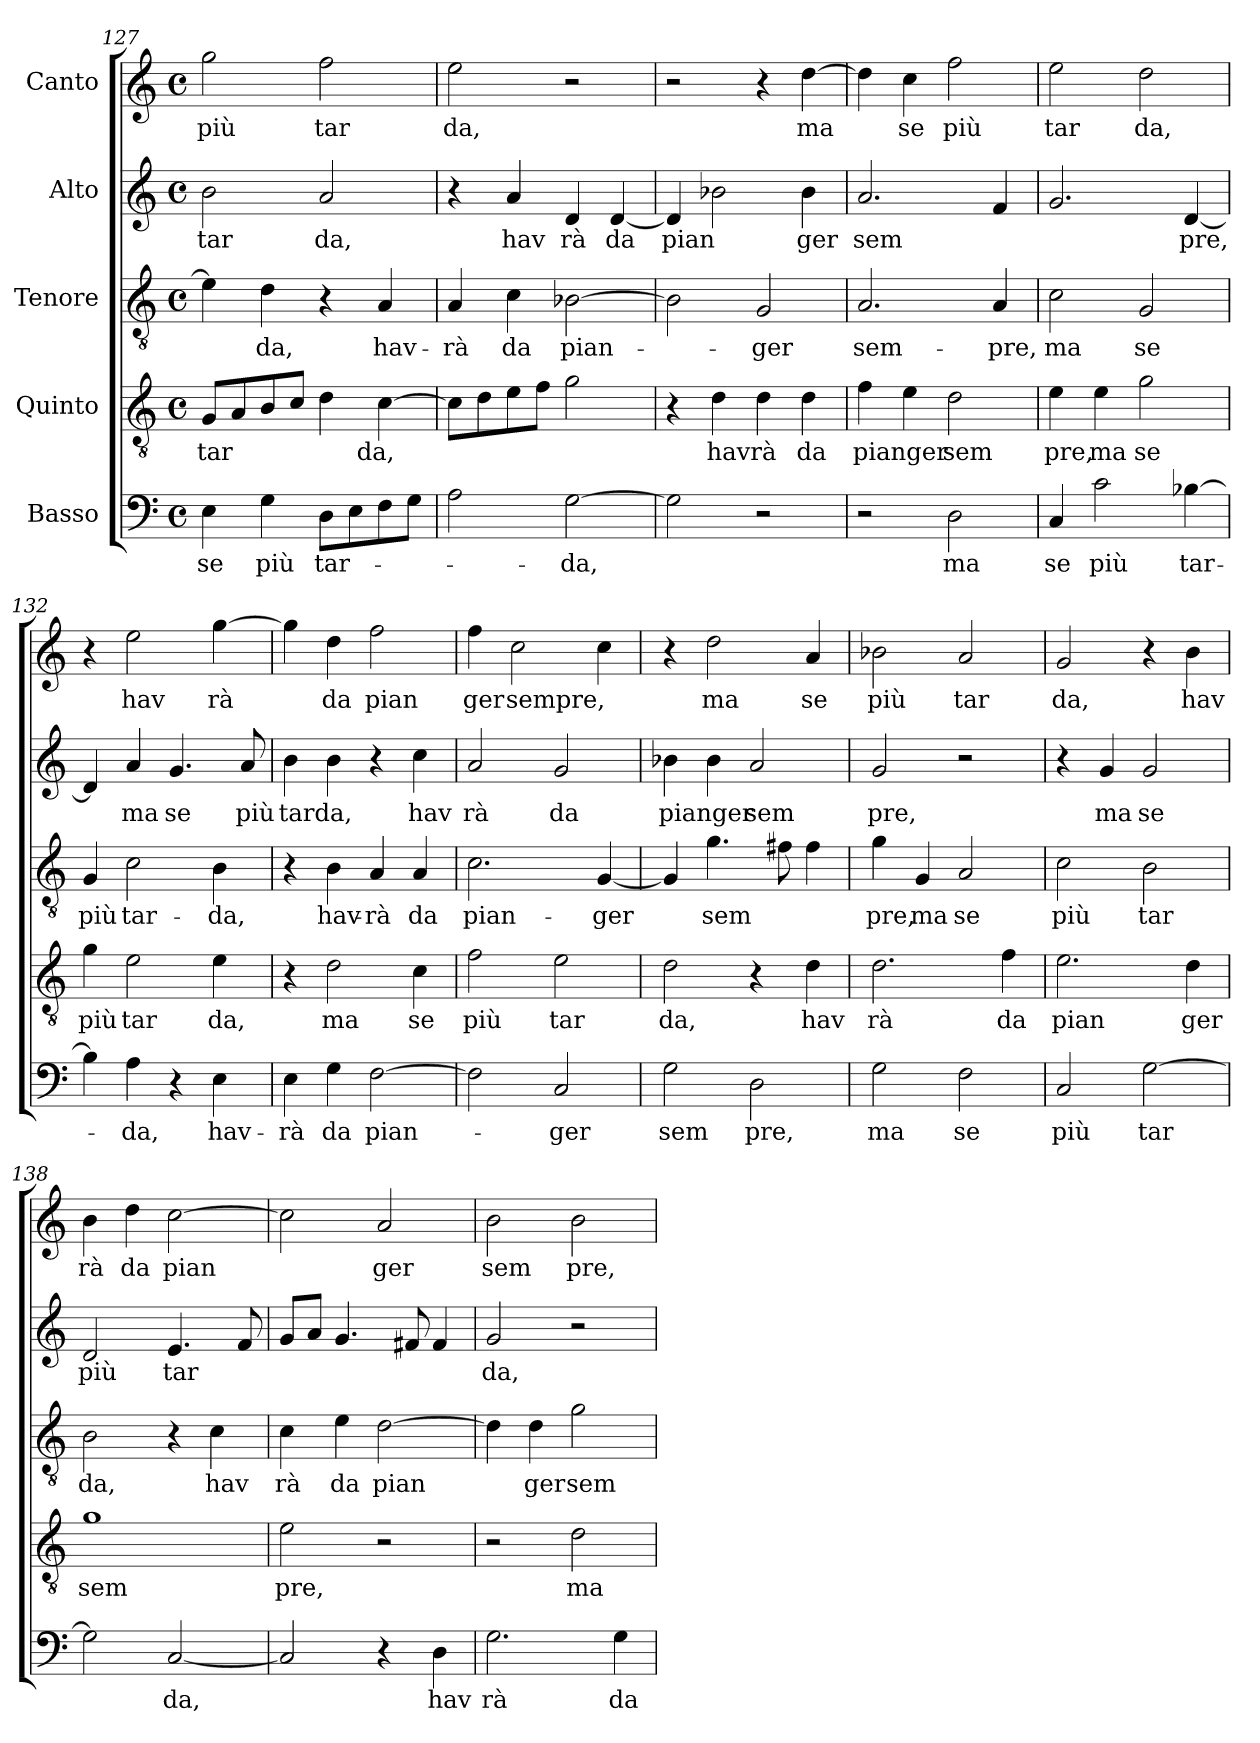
**kern	**text	**kern	**text	**kern	**text	**kern	**text	**kern	**text
*part5	*part5	*part4	*part4	*part3	*part3	*part2	*part2	*part1	*part1
*staff5	*staff5	*staff4	*staff4	*staff3	*staff3	*staff2	*staff2	*staff1	*staff1
*I"Basso	*	*I"Quinto	*	*I"Tenore	*	*I"Alto	*	*I"Canto	*
!!LO:LB:g=z
*clefF4	*	*clefGv2	*	*clefGv2	*	*clefG2	*	*clefG2	*
*M4/4	*	*M4/4	*	*M4/4	*	*M4/4	*	*M4/4	*
*met(c)	*	*met(c)	*	*met(c)	*	*met(c)	*	*met(c)	*
=127	=127	=127	=127	=127	=127	=127	=127	=127	=127
!	!LO:LY:b:cj	!	!LO:LY:b	!	!	!	!LO:LY:b:cj	!	!LO:LY:b:cj
4E\	se	8G/L	tar	4e\]	.	2b\	tar	2gg\	più
.	.	8A/	.	.	.	.	.	.	.
!	!LO:LY:b:cj	!	!	!	!LO:LY:b:cj	!	!	!	!
4G\	più	8B/	.	4d\	da,	.	.	.	.
.	.	8c/J	.	.	.	.	.	.	.
!	!LO:LY:b	!	!	!	!	!	!LO:LY:b:cj	!	!LO:LY:b:cj
8D\L	tar-	4d\	.	4r	.	2a/	da,	2ff\	tar
8E\	.	.	.	.	.	.	.	.	.
!	!	!	!LO:LY:b	!	!LO:LY:b:cj	!	!	!	!
8F\	.	[>4c\	da,	4A/	hav-	.	.	.	.
8G\J	.	.	.	.	.	.	.	.	.
=128	=128	=128	=128	=128	=128	=128	=128	=128	=128
!	!	!	!	!	!LO:LY:b:cj	!	!	!	!LO:LY:b:cj
2A\	.	8c\L]	.	4A/	-rà	4r	.	2ee\	da,
.	.	8d\	.	.	.	.	.	.	.
!	!	!	!	!	!LO:LY:b:cj	!	!LO:LY:b:cj	!	!
.	.	8e\	.	4c\	da	4a/	hav	.	.
.	.	8f\J	.	.	.	.	.	.	.
!	!LO:LY:b	!	!	!	!LO:LY:b	!	!LO:LY:b:cj	!	!
[>2G\	-da,	2g\	.	[>2B-X\	pian-	4d/	rà	2r	.
!	!	!	!	!	!	!	!LO:LY:b	!	!
.	.	.	.	.	.	[<4d/	da	.	.
=129	=129	=129	=129	=129	=129	=129	=129	=129	=129
!	!	!	!	!	!	!	!LO:LY:b	!	!
2G\]	.	4r	.	2B-\]	.	4d/]	pian	2r	.
!	!	!	!LO:LY:b:cj	!	!	!	!	!	!
.	.	4d\	havrà	.	.	2b-X\	.	.	.
!	!	!	!	!	!LO:LY:b:cj	!	!	!	!
2r	.	4d\	.	2G/	-ger	.	.	4r	.
!	!	!	!LO:LY:b:cj	!	!	!	!LO:LY:b:cj	!	!LO:LY:b
.	.	4d\	da	.	.	4b-\	ger	[>4dd\	ma
=130	=130	=130	=130	=130	=130	=130	=130	=130	=130
!	!	!	!LO:LY:b:cj	!	!LO:LY:b:cj	!	!LO:LY:b	!	!
2r	.	4f\	pianger	2.A/	sem-	2.a/	sem	4dd\]	.
!	!	!	!	!	!	!	!	!	!LO:LY:b:cj
.	.	4e\	.	.	.	.	.	4cc\	se
!	!LO:LY:b:cj	!	!LO:LY:b:cj	!	!	!	!	!	!LO:LY:b:cj
2D\	ma	2d\	sem	.	.	.	.	2ff\	più
!	!	!	!	!	!LO:LY:b:cj	!	!	!	!
.	.	.	.	4A/	-pre,	4f/	.	.	.
=131	=131	=131	=131	=131	=131	=131	=131	=131	=131
!	!LO:LY:b:cj	!	!LO:LY:b:cj	!	!LO:LY:b:cj	!	!	!	!LO:LY:b:cj
4C/	se	4e\	pre,	2c\	ma	2.g/	.	2ee\	tar
!	!LO:LY:b:cj	!	!LO:LY:b:cj	!	!	!	!	!	!
2c\	più	4e\	ma	.	.	.	.	.	.
!	!	!	!LO:LY:b:cj	!	!LO:LY:b:cj	!	!	!	!LO:LY:b:cj
.	.	2g\	se	2G/	se	.	.	2dd\	da,
!	!LO:LY:b	!	!	!	!	!	!LO:LY:b	!	!
[>4B-X\	tar-	.	.	.	.	[<4d/	pre,	.	.
=132	=132	=132	=132	=132	=132	=132	=132	=132	=132
!	!	!	!LO:LY:b:cj	!	!LO:LY:b:cj	!	!	!	!
4B-\]	.	4g\	più	4G/	più	4d/]	.	4r	.
!	!LO:LY:b:cj	!	!LO:LY:b:cj	!	!LO:LY:b:cj	!	!LO:LY:b:cj	!	!LO:LY:b:cj
4A\	-da,	2e\	tar	2c\	tar-	4a/	ma	2ee\	hav
!	!	!	!	!	!	!	!LO:LY:b:cj	!	!
4r	.	.	.	.	.	4.g/	se	.	.
!	!LO:LY:b:cj	!	!LO:LY:b:cj	!	!LO:LY:b:cj	!	!	!	!LO:LY:b:cj
4E\	hav-	4e\	da,	4B\	-da,	.	.	[>4gg\	rà
!	!	!	!	!	!	!	!LO:LY:b:cj	!	!
.	.	.	.	.	.	8a/	più	.	.
=133	=133	=133	=133	=133	=133	=133	=133	=133	=133
!	!LO:LY:b:cj	!	!	!	!	!	!LO:LY:b:cj	!	!
4E\	-rà	4r	.	4r	.	4b\	tarda,	4gg\]	.
!	!LO:LY:b:cj	!	!LO:LY:b:cj	!	!LO:LY:b:cj	!	!	!	!LO:LY:b:cj
4G\	da	2d\	ma	4B\	hav-	4b\	.	4dd\	da
!	!LO:LY:b	!	!	!	!LO:LY:b:cj	!	!	!	!LO:LY:b:cj
[>2F\	pian-	.	.	4A/	-rà	4r	.	2ff\	pian
!	!	!	!LO:LY:b:cj	!	!LO:LY:b:cj	!	!LO:LY:b:cj	!	!
.	.	4c\	se	4A/	da	4cc\	hav	.	.
=134	=134	=134	=134	=134	=134	=134	=134	=134	=134
!	!	!	!LO:LY:b:cj	!	!LO:LY:b:cj	!	!LO:LY:b:cj	!	!LO:LY:b:cj
2F\]	.	2f\	più	2.c\	pian-	2a/	rà	4ff\	ger
!	!	!	!	!	!	!	!	!	!LO:LY:b:cj
.	.	.	.	.	.	.	.	2cc\	sempre,
!	!LO:LY:b:cj	!	!LO:LY:b:cj	!	!	!	!LO:LY:b:cj	!	!
2C/	-ger	2e\	tar	.	.	2g/	da	.	.
!	!	!	!	!	!LO:LY:b	!	!	!	!
.	.	.	.	[>4G/	-ger	.	.	4cc\	.
!!LO:PB:g=z
=135	=135	=135	=135	=135	=135	=135	=135	=135	=135
!	!LO:LY:b:cj	!	!LO:LY:b:cj	!	!	!	!LO:LY:b:cj	!	!
2G\	sem	2d\	da,	4G/]	.	4b-X\	pianger	4r	.
!	!	!	!	!	!LO:LY:b	!	!	!	!LO:LY:b:cj
.	.	.	.	4.g\	sem	4b-\	.	2dd\	ma
!	!LO:LY:b:cj	!	!	!	!	!	!LO:LY:b:cj	!	!
2D\	pre,	4r	.	.	.	2a/	sem	.	.
.	.	.	.	8f#\	.	.	.	.	.
!	!	!	!LO:LY:b:cj	!	!	!	!	!	!LO:LY:b:cj
.	.	4d\	hav	4f#\	.	.	.	4a/	se
=136	=136	=136	=136	=136	=136	=136	=136	=136	=136
!	!LO:LY:b:cj	!	!LO:LY:b:cj	!	!LO:LY:b:cj	!	!LO:LY:b:cj	!	!LO:LY:b:cj
2G\	ma	2.d\	rà	4g\	pre,	2g/	pre,	2b-X\	più
!	!	!	!	!	!LO:LY:b:cj	!	!	!	!
.	.	.	.	4G/	ma	.	.	.	.
!	!LO:LY:b:cj	!	!	!	!LO:LY:b:cj	!	!	!	!LO:LY:b:cj
2F\	se	.	.	2A/	se	2r	.	2a/	tar
!	!	!	!LO:LY:b:cj	!	!	!	!	!	!
.	.	4f\	da	.	.	.	.	.	.
=137	=137	=137	=137	=137	=137	=137	=137	=137	=137
!	!LO:LY:b:cj	!	!LO:LY:b:cj	!	!LO:LY:b:cj	!	!	!	!LO:LY:b:cj
2C/	più	2.e\	pian	2c\	più	4r	.	2g/	da,
!	!	!	!	!	!	!	!LO:LY:b:cj	!	!
.	.	.	.	.	.	4g/	ma	.	.
!	!LO:LY:b	!	!	!	!LO:LY:b:cj	!	!LO:LY:b:cj	!	!
[>2G\	tar	.	.	2B\	tar	2g/	se	4r	.
!	!	!	!LO:LY:b:cj	!	!	!	!	!	!LO:LY:b:cj
.	.	4d\	ger	.	.	.	.	4b\	hav
=138	=138	=138	=138	=138	=138	=138	=138	=138	=138
!	!	!	!LO:LY:b:cj	!	!LO:LY:b:cj	!	!LO:LY:b:cj	!	!LO:LY:b:cj
2G\]	.	1g	sem	2B\	da,	2d/	più	4b\	rà
!	!	!	!	!	!	!	!	!	!LO:LY:b:cj
.	.	.	.	.	.	.	.	4dd\	da
!	!LO:LY:b	!	!	!	!	!	!LO:LY:b	!	!LO:LY:b
[<2C/	da,	.	.	4r	.	4.e/	tar	[>2cc\	pian
!	!	!	!	!	!LO:LY:b:cj	!	!	!	!
.	.	.	.	4c\	hav	.	.	.	.
.	.	.	.	.	.	8f/	.	.	.
=139	=139	=139	=139	=139	=139	=139	=139	=139	=139
!	!	!	!LO:LY:b:cj	!	!LO:LY:b:cj	!	!	!	!
2C/]	.	2e\	pre,	4c\	rà	8g/L	.	2cc\]	.
.	.	.	.	.	.	8a/J	.	.	.
!	!	!	!	!	!LO:LY:b:cj	!	!	!	!
.	.	.	.	4e\	da	4.g/	.	.	.
!	!	!	!	!	!LO:LY:b	!	!	!	!LO:LY:b:cj
4r	.	2r	.	[>2d\	pian	.	.	2a/	ger
.	.	.	.	.	.	8f#/	.	.	.
!	!LO:LY:b:cj	!	!	!	!	!	!	!	!
4D\	hav	.	.	.	.	4f#/	.	.	.
=140	=140	=140	=140	=140	=140	=140	=140	=140	=140
!	!LO:LY:b:cj	!	!	!	!	!	!LO:LY:b:cj	!	!LO:LY:b:cj
2.G\	rà	2r	.	4d\]	.	2g/	da,	2b\	sem
!	!	!	!	!	!LO:LY:b:cj	!	!	!	!
.	.	.	.	4d\	ger	.	.	.	.
!	!	!	!LO:LY:b:cj	!	!LO:LY:b:cj	!	!	!	!LO:LY:b:cj
.	.	2d\	ma	2g\	sem	2r	.	2b\	pre,
!	!LO:LY:b:cj	!	!	!	!	!	!	!	!
4G\	da	.	.	.	.	.	.	.	.
=	=	=	=	=	=	=	=	=	=
*-	*-	*-	*-	*-	*-	*-	*-	*-	*-
